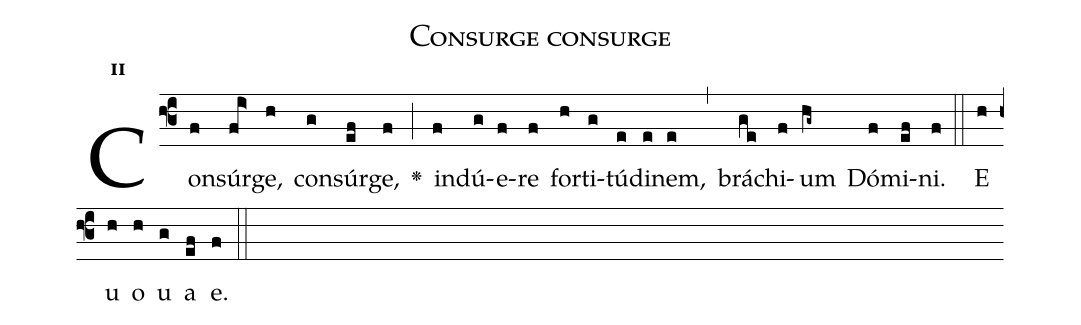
name:Consurge consurge;
office-part:Antiphona;
mode:2;
%%
initial-style: 1;
name: Consurge consurge
book: Antiphonae & Responsoria/Tomus I, p. 47;
occasion: Hebdomada III Adventus Feria V;
office-part: Laudes Ant E;
user-notes: ;
commentary: ;
annotation: 2d;
centering-scheme: english;
fontsize: 12;
font: OFLSortsMillGoudy;
height: 11;
width: 4.5;
%%
(f3)Con(f)súr(fi>)ge,(h) con(g)súr(ef)ge,(f) <v>\greheightstar</v>(;) in(f)dú(g)e(f)re(f) for(h)ti(g)tú(e)di(e)nem,(e) (,) brá(ge)chi(f)um(hg~) Dó(f)mi(ef)ni.(f) (::)
E(h) u(h) o(h) u(g) a(ef) e.(f) (::)
